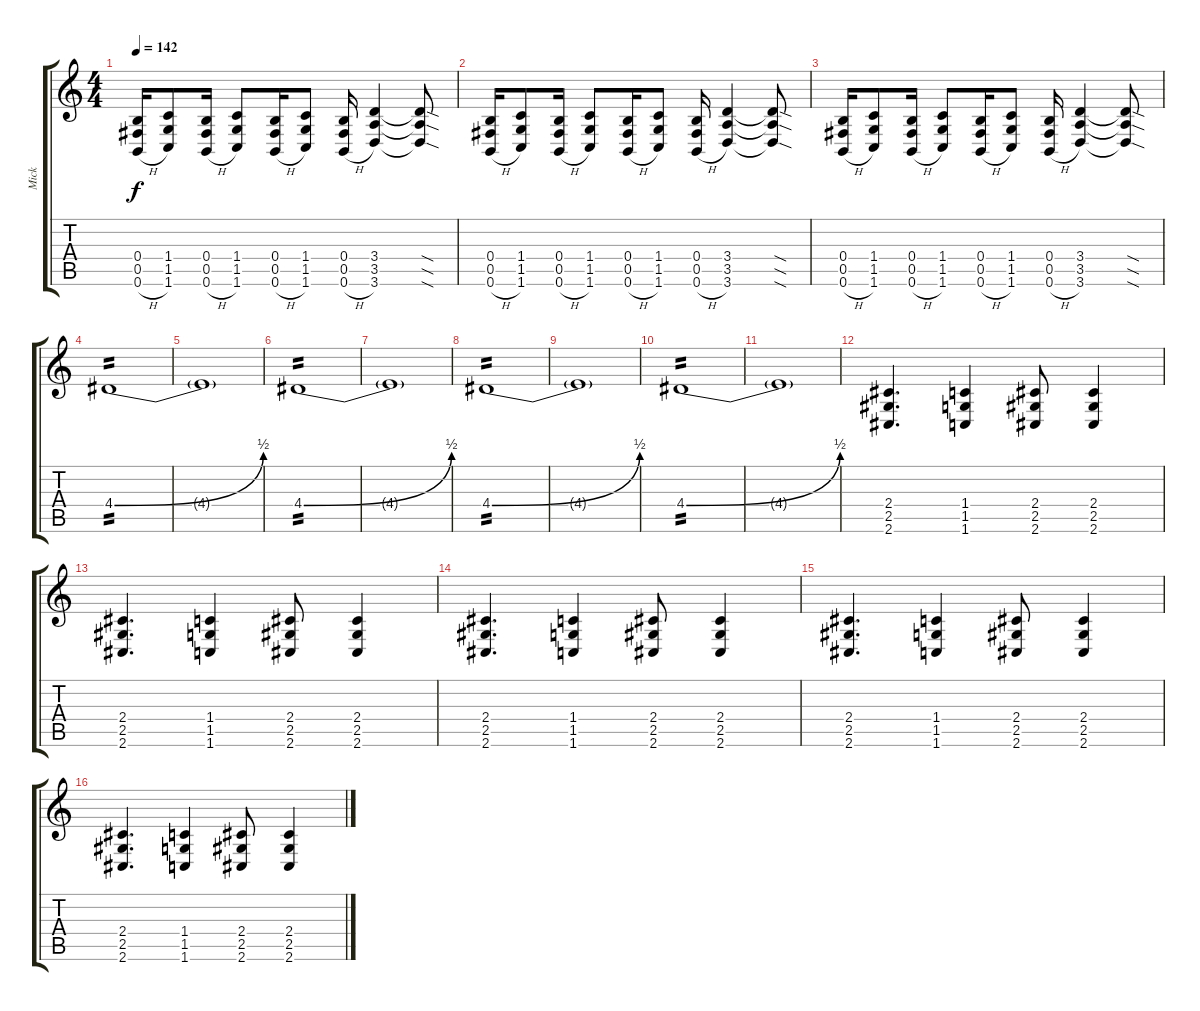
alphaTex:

\track ("Mick" "Mick") {instrument distortionguitar}
\staff {score tabs}
\tuning (B3 Ab3 E3 B2 Gb2 B1) {hide}
\ts (4 4)
\tempo 142
\clef g2
\ks c
(0.4 0.5 0.6{h}).16{dy f} (1.4 1.5 1.6).8 (0.4 0.5 0.6{h}).16 (1.4 1.5 1.6).8 (0.4 0.5 0.6{h}).16 (1.4 1.5 1.6).8 (0.4 0.5 0.6{h}).16 (3.4 3.5 3.6).4 (3.4{sod t} 3.5{sod t} 3.6{sod t}).8 |
(0.4 0.5 0.6{h}).16 (1.4 1.5 1.6).8 (0.4 0.5 0.6{h}).16 (1.4 1.5 1.6).8 (0.4 0.5 0.6{h}).16 (1.4 1.5 1.6).8 (0.4 0.5 0.6{h}).16 (3.4 3.5 3.6).4 (3.4{sod t} 3.5{sod t} 3.6{sod t}).8 |
(0.4 0.5 0.6{h}).16 (1.4 1.5 1.6).8 (0.4 0.5 0.6{h}).16 (1.4 1.5 1.6).8 (0.4 0.5 0.6{h}).16 (1.4 1.5 1.6).8 (0.4 0.5 0.6{h}).16 (3.4 3.5 3.6).4 (3.4{sod t} 3.5{sod t} 3.6{sod t}).8 |
4.4{be (bend 0 0 60 2)}.1{tp 2} |
4.4{t}.1 |
4.4{be (bend 0 0 60 2)}.1{tp 2} |
4.4{t}.1 |
4.4{be (bend 0 0 60 2)}.1{tp 2} |
4.4{t}.1 |
4.4{be (bend 0 0 60 2)}.1{tp 2} |
4.4{t}.1 |
(2.4 2.5 2.6).4{d} (1.4 1.5 1.6).4 (2.4 2.5 2.6).8 (2.4 2.5 2.6).4 |
(2.4 2.5 2.6).4{d} (1.4 1.5 1.6).4 (2.4 2.5 2.6).8 (2.4 2.5 2.6).4 |
(2.4 2.5 2.6).4{d} (1.4 1.5 1.6).4 (2.4 2.5 2.6).8 (2.4 2.5 2.6).4 |
(2.4 2.5 2.6).4{d} (1.4 1.5 1.6).4 (2.4 2.5 2.6).8 (2.4 2.5 2.6).4 |
(2.4 2.5 2.6).4{d} (1.4 1.5 1.6).4 (2.4 2.5 2.6).8 (2.4 2.5 2.6).4
